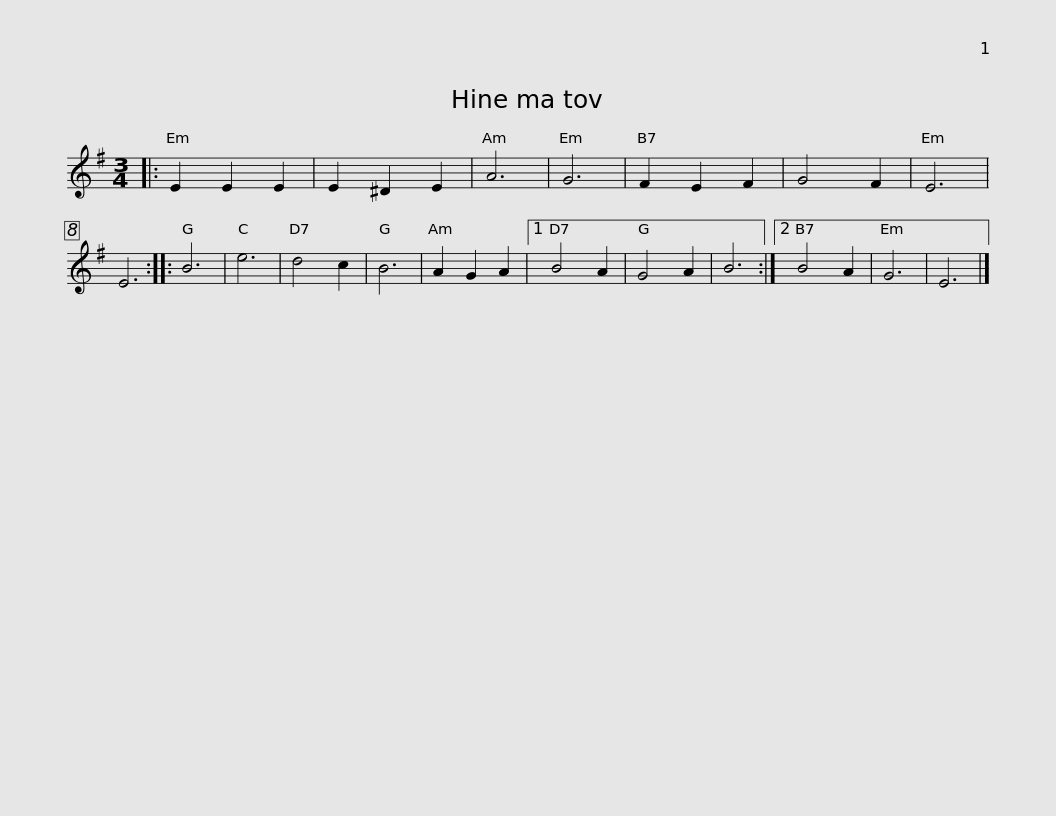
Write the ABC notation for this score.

X:1
L:1/8
M:3/4
I:linebreak $
K:Emin
V:1 treble
V:1
|: E2 E2 E2 | E2 ^D2 E2 | A6 | G6 | F2 E2 F2 | %5
 G4 F2 | E6 | E6 :: B6 | e6 | %10
 d4 c2 | B6 | A2 G2 A2 |1 B4 A2 | G4 A2 |$ %15
 B6 :|2 B4 A2 | G6 | E6 |] %19
